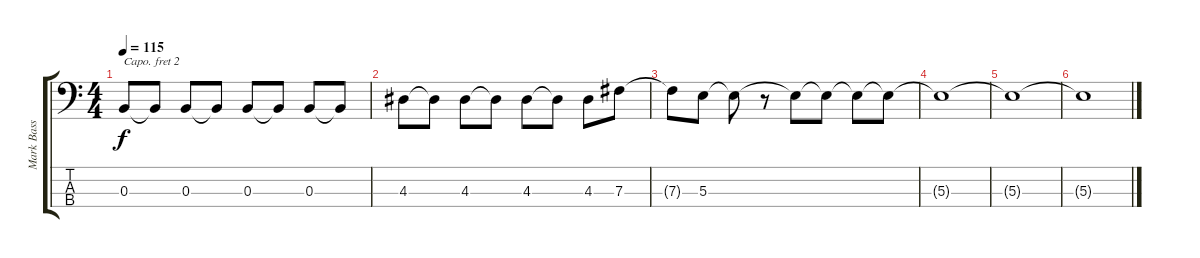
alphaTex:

\track ("Mark Bass" "Mark Bass") {instrument electricbasspick}
\staff {score tabs}
\capo 2
\tuning (G2 D2 A1 E1) {hide}
\ts (4 4)
\tempo 115
\clef f4
\ks c
0.3.8{dy f} 0.3{t}.8 0.3.8 0.3{t}.8 0.3.8 0.3{t}.8 0.3.8 0.3{t}.8 |
4.3.8 4.3{t}.8 4.3.8 4.3{t}.8 4.3.8 4.3{t}.8 4.3.8 7.3.8 |
7.3{t}.8 5.3.8 5.3{t}.8 r.8 5.3{t}.8 5.3{t}.8 5.3{t}.8 5.3{t}.8 |
5.3{t}.1 |
5.3{t}.1 |
5.3{t}.1
